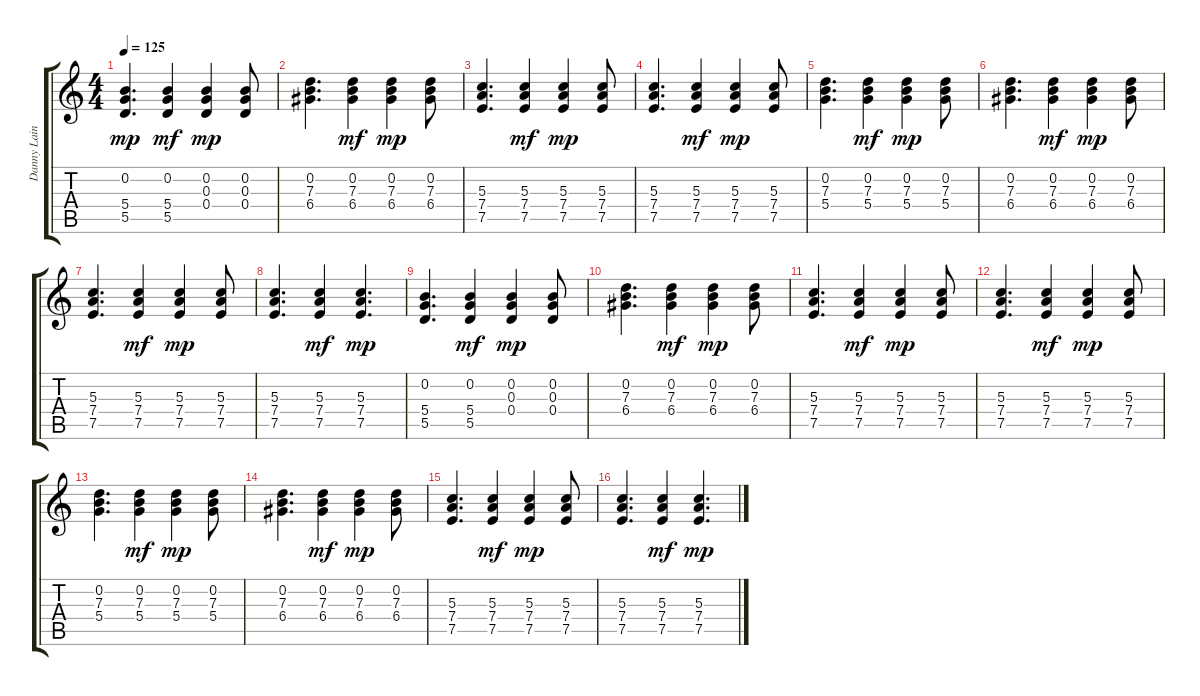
\track ("Danny Laine" "Danny Lain") {instrument acousticguitarsteel}
\staff {score tabs}
\tuning (E4 B3 G3 D3 A2 E2) {hide}
\ts (4 4)
\tempo 125
\clef g2
\ks c
(0.2 5.4 5.5).4{d dy mp} (0.2 5.4 5.5).4{dy mf} (0.2 0.3 0.4).4{dy mp} (0.2 0.3 0.4).8 |
(0.2 7.3 6.4).4{d} (0.2 7.3 6.4).4{dy mf} (0.2 7.3 6.4).4{dy mp} (0.2 7.3 6.4).8 |
(5.3 7.4 7.5).4{d} (5.3 7.4 7.5).4{dy mf} (5.3 7.4 7.5).4{dy mp} (5.3 7.4 7.5).8 |
(5.3 7.4 7.5).4{d volume 13} (5.3 7.4 7.5).4{dy mf volume 12} (5.3 7.4 7.5).4{dy mp volume 12} (5.3 7.4 7.5).8{volume 12} |
(0.2 7.3 5.4).4{d volume 12} (0.2 7.3 5.4).4{dy mf volume 12} (0.2 7.3 5.4).4{dy mp volume 11} (0.2 7.3 5.4).8{volume 11} |
(0.2 7.3 6.4).4{d volume 11} (0.2 7.3 6.4).4{dy mf volume 11} (0.2 7.3 6.4).4{dy mp volume 11} (0.2 7.3 6.4).8{volume 10} |
(5.3 7.4 7.5).4{d volume 10} (5.3 7.4 7.5).4{dy mf volume 10} (5.3 7.4 7.5).4{dy mp volume 10} (5.3 7.4 7.5).8{volume 10} |
(5.3 7.4 7.5).4{d volume 9} (5.3 7.4 7.5).4{dy mf volume 9} (5.3 7.4 7.5).4{d dy mp volume 9} |
(0.2 5.4 5.5).4{d volume 8} (0.2 5.4 5.5).4{dy mf volume 8} (0.2 0.3 0.4).4{dy mp volume 8} (0.2 0.3 0.4).8{volume 8} |
(0.2 7.3 6.4).4{d volume 8} (0.2 7.3 6.4).4{dy mf volume 7} (0.2 7.3 6.4).4{dy mp volume 7} (0.2 7.3 6.4).8{volume 7} |
(5.3 7.4 7.5).4{d volume 7} (5.3 7.4 7.5).4{dy mf volume 6} (5.3 7.4 7.5).4{dy mp volume 6} (5.3 7.4 7.5).8{volume 6} |
(5.3 7.4 7.5).4{d volume 6} (5.3 7.4 7.5).4{dy mf volume 6} (5.3 7.4 7.5).4{dy mp volume 6} (5.3 7.4 7.5).8{volume 5} |
(0.2 7.3 5.4).4{d volume 5} (0.2 7.3 5.4).4{dy mf volume 5} (0.2 7.3 5.4).4{dy mp volume 5} (0.2 7.3 5.4).8{volume 4} |
(0.2 7.3 6.4).4{d volume 4} (0.2 7.3 6.4).4{dy mf volume 4} (0.2 7.3 6.4).4{dy mp volume 4} (0.2 7.3 6.4).8{volume 4} |
(5.3 7.4 7.5).4{d volume 4} (5.3 7.4 7.5).4{dy mf volume 3} (5.3 7.4 7.5).4{dy mp volume 3} (5.3 7.4 7.5).8{volume 3} |
(5.3 7.4 7.5).4{d volume 3} (5.3 7.4 7.5).4{dy mf volume 2} (5.3 7.4 7.5).4{d dy mp volume 2}
